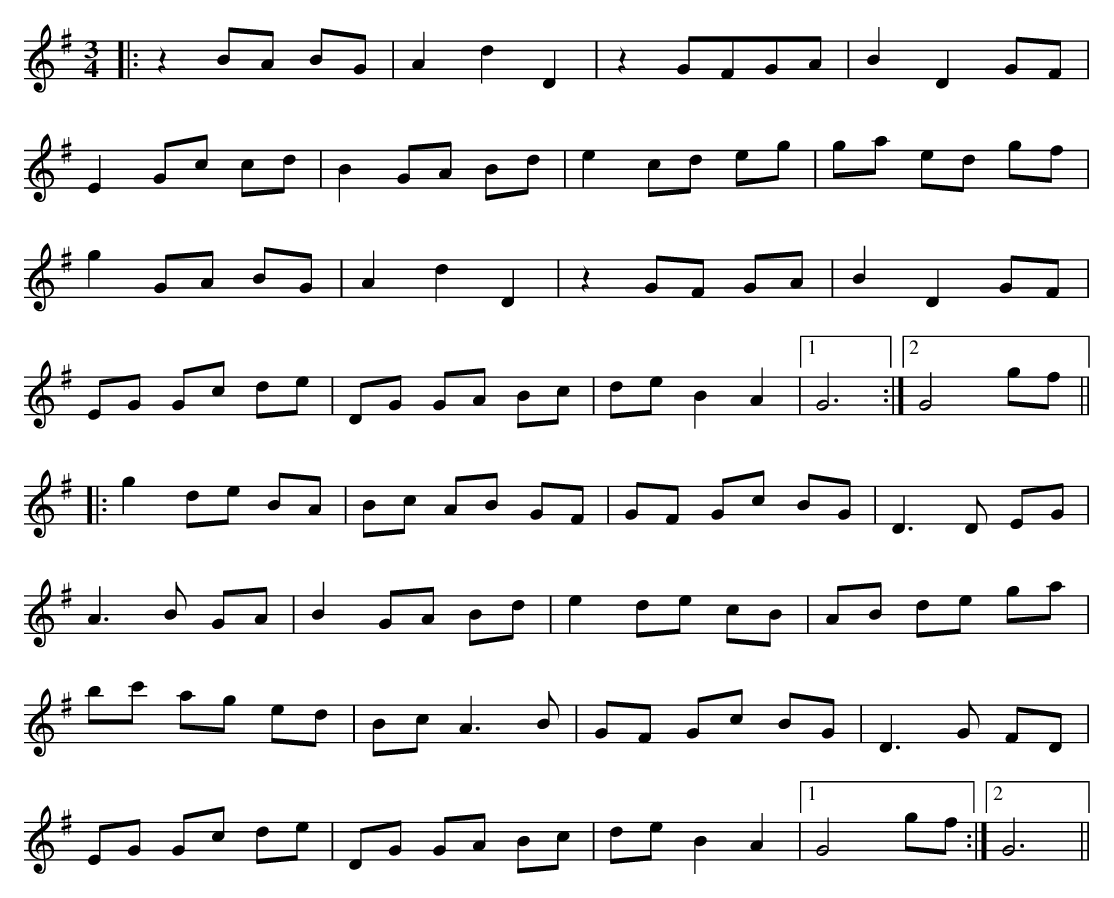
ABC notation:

X:1
M:3/4
K:G
|:z2 BA BG|A2 d2 D2|z2 GFGA|B2 D2 GF|
E2 Gc cd|B2 GA Bd|e2 cd eg|ga ed gf|
g2 GA BG|A2 d2 D2|z2 GF GA|B2 D2 GF|
EG Gc de|DG GA Bc|de B2 A2|1 G6:|2 G4 gf||
|:g2 de BA|Bc AB GF|GF Gc BG|D3 D EG|
A3 B GA|B2 GA Bd|e2 de cB|AB de ga|
bc' ag ed|Bc A3 B|GF Gc BG|D3 G FD|
EG Gc de|DG GA Bc|de B2 A2|1 G4 gf:|2 G6||
